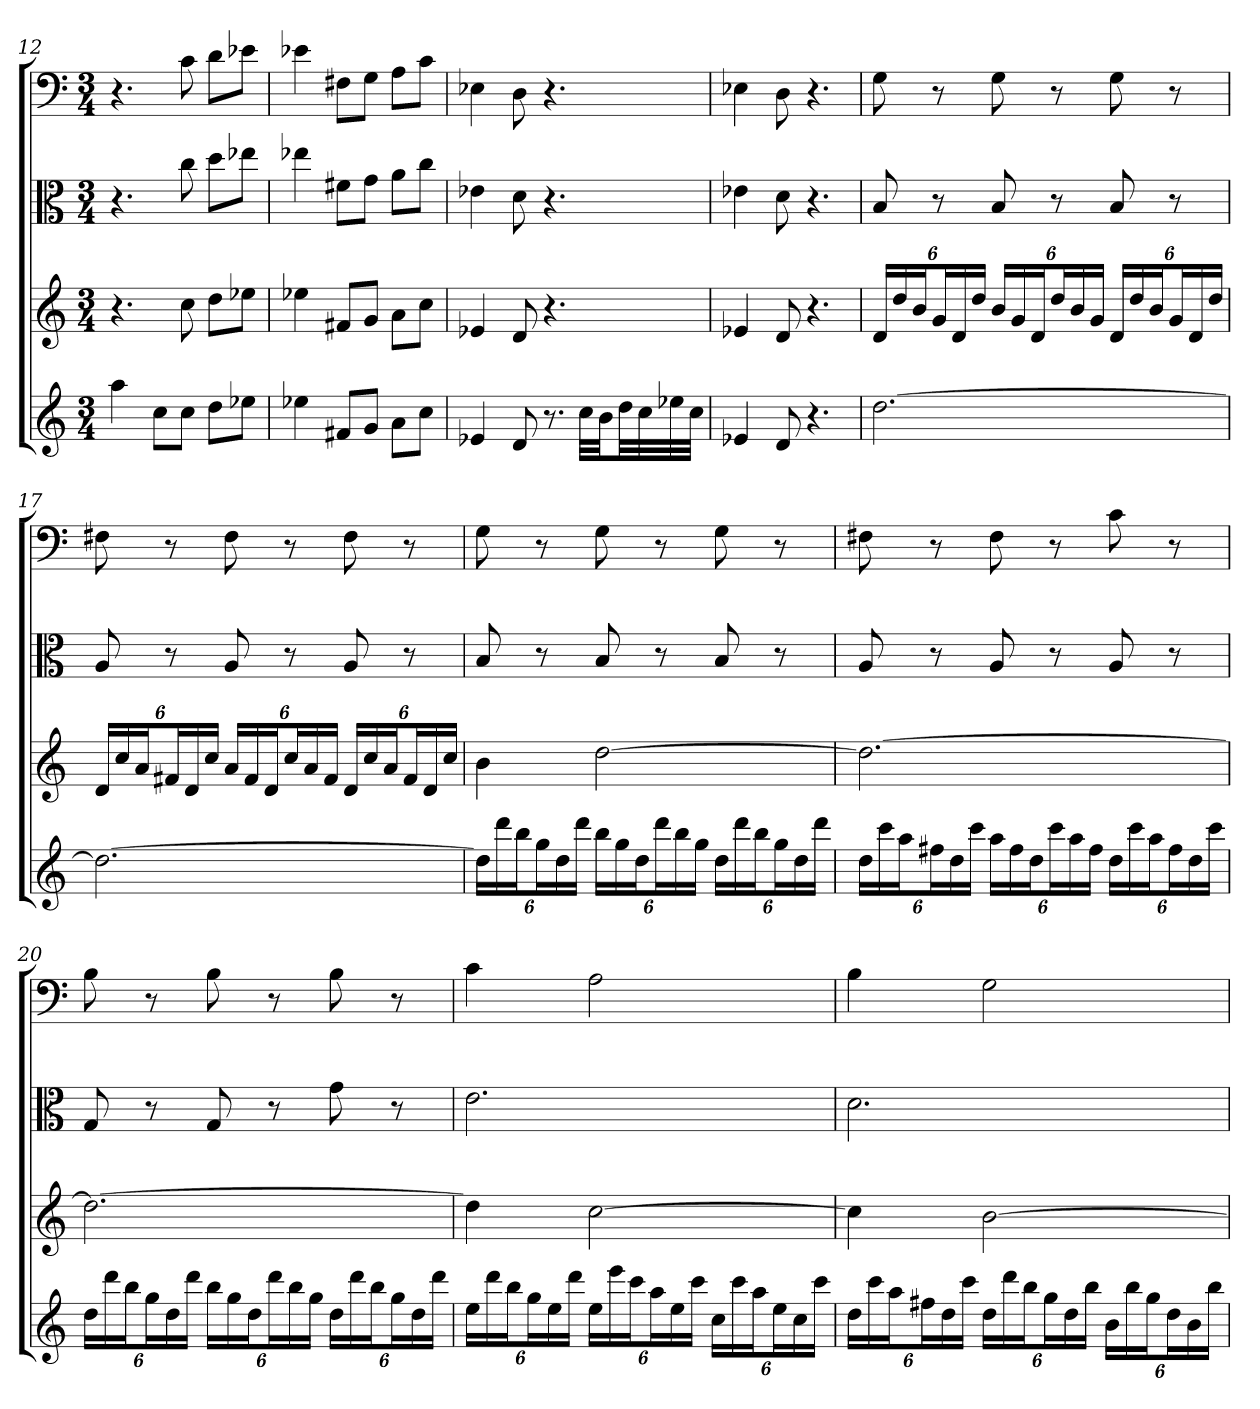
**kern	**kern	**kern	**kern
*part4	*part3	*part2	*part1
*staff4	*staff3	*staff2	*staff1
*	*	*clefC3	*clefF4
*k[]	*k[]	*k[]	*k[]
*C:	*C:	*C:	*C:
*M3/4	*M3/4	*M3/4	*M3/4
=12	=12	=12	=12
4aa	4.r	4.r	4.r
8ccL	.	.	.
8ccJ	8cc	8cc	8c
8ddL	8ddL	8dd\L	8d\L
8ee-XJ	8ee-XJ	8ee-X\J	8e-X\J
=13	=13	=13	=13
4ee-X	4ee-X	4ee-X	4e-X
8f#XL	8f#XL	8f#X\L	8F#X\L
8gJ	8gJ	8g\J	8G\J
8aL	8aL	8a\L	8A\L
8ccJ	8ccJ	8cc\J	8c\J
=14	=14	=14	=14
4e-X	4e-X	4e-X	4E-X
8d	8d	8d	8D
8.r	4.r	4.r	4.r
32ccLLL	.	.	.
32bJJ	.	.	.
32ddLL	.	.	.
32cc	.	.	.
32ee-X	.	.	.
32ccJJJ	.	.	.
=15	=15	=15	=15
4e-X	4e-X	4e-X	4E-X
8d	8d	8d	8D
4.r	4.r	4.r	4.r
=16	=16	=16	=16
[2.dd	24dLL	8B	8G
.	24dd	.	.
.	24bJ	.	.
.	24gL	8r	8r
.	24d	.	.
.	24ddJJ	.	.
.	24bLL	8B	8G
.	24g	.	.
.	24dJ	.	.
.	24ddL	8r	8r
.	24b	.	.
.	24gJJ	.	.
.	24dLL	8B	8G
.	24dd	.	.
.	24bJ	.	.
.	24gL	8r	8r
.	24d	.	.
.	24ddJJ	.	.
=17	=17	=17	=17
2.dd_	24dLL	8A	8F#X
.	24cc	.	.
.	24aJ	.	.
.	24f#XL	8r	8r
.	24d	.	.
.	24ccJJ	.	.
.	24aLL	8A	8F#
.	24f#	.	.
.	24dJ	.	.
.	24ccL	8r	8r
.	24a	.	.
.	24f#JJ	.	.
.	24dLL	8A	8F#
.	24cc	.	.
.	24aJ	.	.
.	24f#L	8r	8r
.	24d	.	.
.	24ccJJ	.	.
=18	=18	=18	=18
24ddLL]	4b	8B	8G
24ddd	.	.	.
24bbJ	.	.	.
24ggL	.	8r	8r
24dd	.	.	.
24dddJJ	.	.	.
24bbLL	[2dd	8B	8G
24gg	.	.	.
24ddJ	.	.	.
24dddL	.	8r	8r
24bb	.	.	.
24ggJJ	.	.	.
24ddLL	.	8B	8G
24ddd	.	.	.
24bbJ	.	.	.
24ggL	.	8r	8r
24dd	.	.	.
24dddJJ	.	.	.
=19	=19	=19	=19
24ddLL	2.dd_	8A	8F#X
24ccc	.	.	.
24aaJ	.	.	.
24ff#XL	.	8r	8r
24dd	.	.	.
24cccJJ	.	.	.
24aaLL	.	8A	8F#
24ff#	.	.	.
24ddJ	.	.	.
24cccL	.	8r	8r
24aa	.	.	.
24ff#JJ	.	.	.
24ddLL	.	8A	8c
24ccc	.	.	.
24aaJ	.	.	.
24ff#L	.	8r	8r
24dd	.	.	.
24cccJJ	.	.	.
=20	=20	=20	=20
24ddLL	2.dd_	8G	8B
24ddd	.	.	.
24bbJ	.	.	.
24ggL	.	8r	8r
24dd	.	.	.
24dddJJ	.	.	.
24bbLL	.	8G	8B
24gg	.	.	.
24ddJ	.	.	.
24dddL	.	8r	8r
24bb	.	.	.
24ggJJ	.	.	.
24ddLL	.	8g	8B
24ddd	.	.	.
24bbJ	.	.	.
24ggL	.	8r	8r
24dd	.	.	.
24dddJJ	.	.	.
=21	=21	=21	=21
24eeLL	4dd]	2.e	4c
24ddd	.	.	.
24bbJ	.	.	.
24ggL	.	.	.
24ee	.	.	.
24dddJJ	.	.	.
24eeLL	[2cc	.	2A
24eee	.	.	.
24cccJ	.	.	.
24aaL	.	.	.
24ee	.	.	.
24cccJJ	.	.	.
24ccLL	.	.	.
24ccc	.	.	.
24aaJ	.	.	.
24eeL	.	.	.
24cc	.	.	.
24cccJJ	.	.	.
=22	=22	=22	=22
24ddLL	4cc]	2.d	4B
24ccc	.	.	.
24aaJ	.	.	.
24ff#XL	.	.	.
24dd	.	.	.
24cccJJ	.	.	.
24ddLL	[2b	.	2G
24ddd	.	.	.
24bbJ	.	.	.
24ggL	.	.	.
24dd	.	.	.
24bbJJ	.	.	.
24bLL	.	.	.
24bb	.	.	.
24ggJ	.	.	.
24ddL	.	.	.
24b	.	.	.
24bbJJ	.	.	.
=	=	=	=
*-	*-	*-	*-
